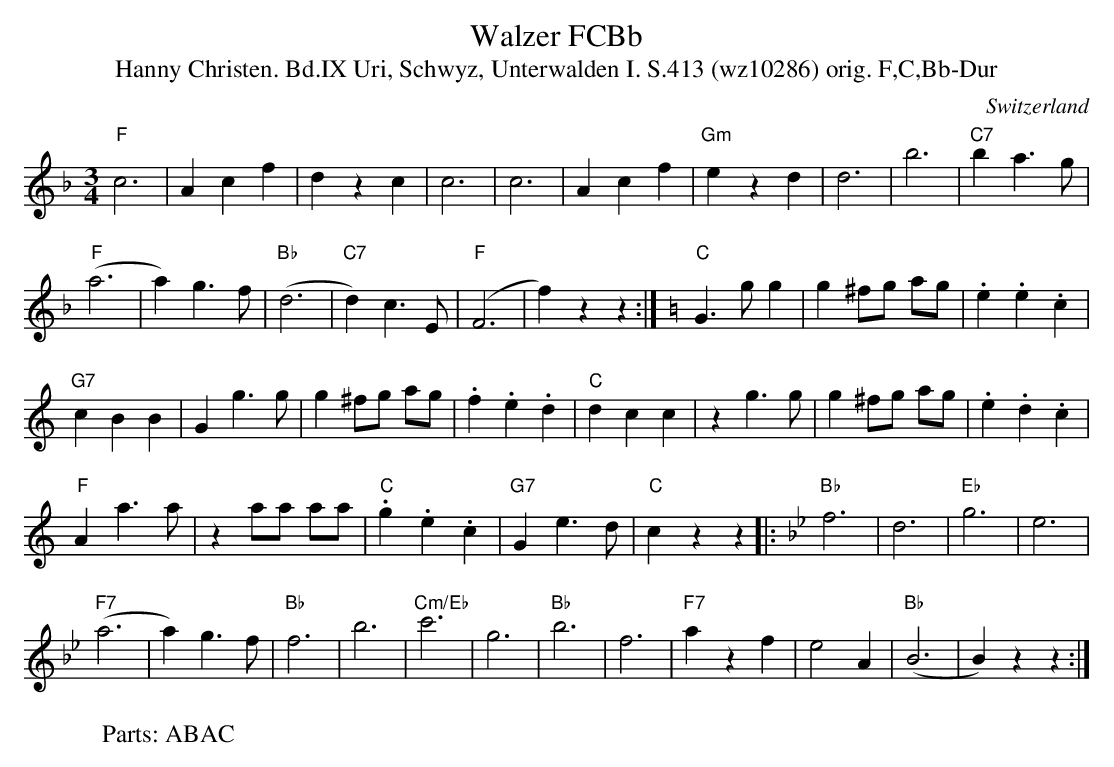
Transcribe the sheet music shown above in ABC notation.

X:1
T: Walzer FCBb
T:Hanny Christen. Bd.IX Uri, Schwyz, Unterwalden I. S.413 (wz10286) orig. F,C,Bb-Dur
M:3/4
L:1/4
O:Switzerland
K:F major
"F"c3 | Acf | dzc | c3 | c3 | Acf | "Gm"ezd | d3 | b3 | "C7"ba>g |
"F"(a3 | a) g>f | "Bb"(d3 | "C7"d) c>E | "F"(F3 | f) zz :| [K:C] "C"G>g g | g ^f/g/ a/g/ | .e.e.c |
"G7"cBB | Gg>g | g ^f/g/ a/g/ | .f.e.d | "C"dcc | zg>g | g ^f/g/ a/g/ | .e.d.c |
"F"Aa>a | z a/a/ a/a/ | "C".g.e.c | "G7"Ge>d | "C"c zz [K:Bb] |: "Bb"f3 | d3 | "Eb"g3 | e3 |
"F7"(a3 | a) g>f | "Bb"f3 | b3 | "Cm/Eb"c'3 | g3 | "Bb"b3 | f3 | "F7"azf | e2 A | "Bb"(B3 | B) zz :|
W:Parts: ABAC
